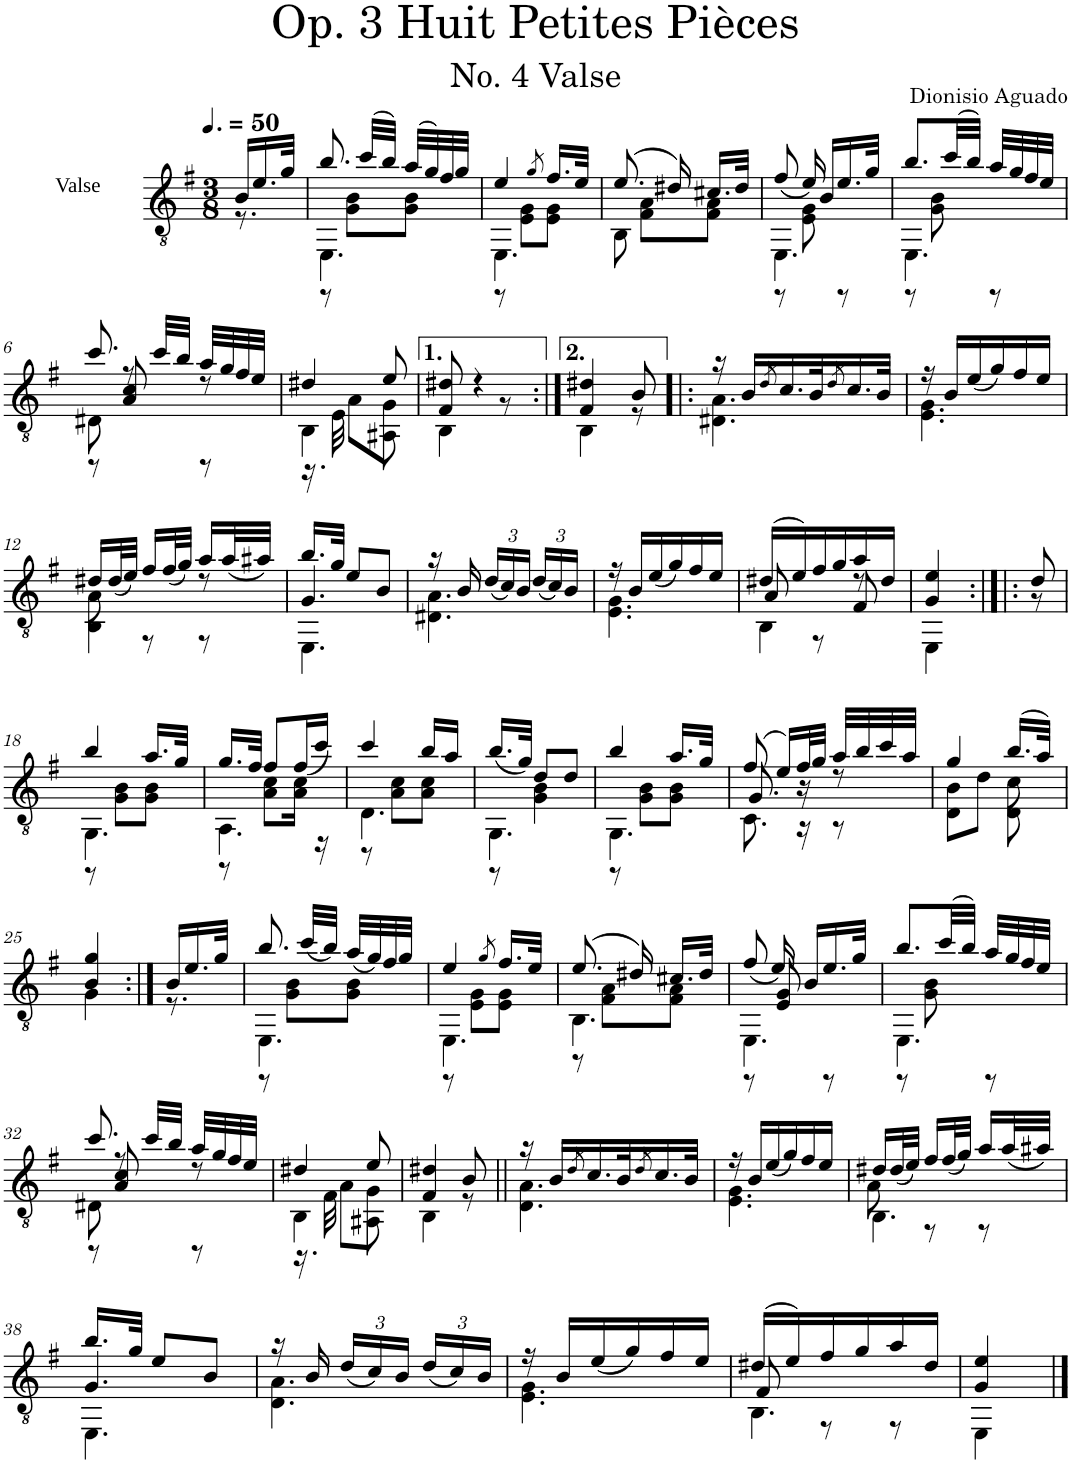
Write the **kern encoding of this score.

**kern
*part1
*staff1
*I"Classical Guitar
*I'Guit.
*clefGv2
*k[f#]
*e:
*M3/8
*MM75
=
*^
16B/LL	8.r
16.e/	.
32g/JJk	.
=1	=1
*	*^
8.b/	4.EE\	8r
.	.	8G\ 8B\L
(32cc/LLL	.	.
32b/JJJ)	.	.
(32a/LLL	.	8G\ 8B\J
32g/)	.	.
32f#/	.	.
32g/JJJ	.	.
=2	=2	=2
4e/	4.EE\	8r
.	.	8E\ 8G\L
8qg/	.	.
16.f#/LL	.	8E\ 8G\J
32e/JJk	.	.
*	*v	*v
=3	=3
(8.e/	8BB\
.	8F#\ 8A\L
16d#X/)	.
16.c#X/LL	8F#\ 8A\J
32d#/JJk	.
=4	=4
*	*^
(<8f#/	4.EE\	8r
16e/)	.	8E\ 8G\
16B/LL	.	.
16.e/	.	8r
32g/JJk	.	.
=5	=5	=5
8.b/L	4.EE\	8r
.	.	8G\ 8B\
(32cc/LL	.	.
32b/JJJ)	.	.
32a/LLL	.	8r
32g/	.	.
32f#/	.	.
32e/JJJ	.	.
!!LO:LB:g=z	!!	!!
=6	=6	=6
8.cc/	8D#X\	8r
.	8r	8A/ 8c/
32cc/LLL	.	.
32b/JJJ	.	.
32a/LLL	8r	8r
32g/	.	.
32f#/	.	.
32e/JJJ	.	.
=7	=7	=7
4d#X/	4BB\	16.r
.	.	32E\
.	.	8A\L
8e/	8AA#X\	8G\J
*	*v	*v
=8	=8
8F#/ 8d#X/	4BB\
4r	.
.	8r
=9:|!	=9:|!
4F#/ 4d#X/	4BB\
8B/	8r
=10!|:	=10!|:
16r	4.D#X\ 4.A\
16B/LL	.
8qd/	.
16.c/	.
32B/K	.
8qd/	.
16.c/	.
32B/JJk	.
=11	=11
16r	4.E\ 4.G\
16B/LL	.
(<16e/	.
16g/)	.
16f#/	.
16e/JJ	.
!!LO:LB:g=z	!!
=12	=12
*	*^
16d#X/LL	4BB\	8A\
(<32d#/L	.	.
32e/JJJ)	.	.
16f#/LL	.	8r
(<32f#/L	.	.
32g/JJJ)	.	.
16a/LL	8r	8r
(<32a/L	.	.
32a#X/JJJ)	.	.
=13	=13	=13
16.b/LL	4.EE\	4.G/
32g/JJk	.	.
8e/L	.	.
8B/J	.	.
*	*v	*v
=14	=14
16r	4.D#X\ 4.A\
16B/	.
*Xbrackettup	*
(<24d/LL	.
24c/)	.
24B/JJ	.
(<24d/LL	.
24c/)	.
24B/JJ	.
=15	=15
16r	4.E\ 4.G\
16B/LL	.
(<16e/	.
16g/)	.
16f#/	.
16e/JJ	.
=16	=16
*	*^
(16d#X/LL	4BB\	8A/
16e/)	.	.
16f#/	.	8r
16g/	.	.
16a/	8r	8F#/
16d#/JJ	.	.
*	*v	*v
=17	=17
4G/ 4e/	4EE\
=17X1:|!|:	=17X1:|!|:
8d/	8r
!!LO:LB:g=z	!!
=18	=18
*	*^
4b/	4.GG\	8r
.	.	8G\ 8B\L
16.a/LL	.	8G\ 8B\J
32g/JJk	.	.
=19	=19	=19
16.g/LL	4.AA\	8r
32f#/JJk	.	.
8f#/L	.	8A\ 8c\L
(<16f#/L	.	16A\ 16c\Jk
16cc/JJ)	.	16r
=20	=20	=20
4cc/	4.D\	8r
.	.	8A\ 8c\L
16b/LL	.	8A\ 8c\J
16a/JJ	.	.
=21	=21	=21
(<16.b/LL	4.GG\	8r
32g/JJk)	.	.
8d/L	.	4G\ 4B\
8d/J	.	.
=22	=22	=22
4b/	4.GG\	8r
.	.	8G\ 8B\L
16.a/LL	.	8G\ 8B\J
32g/JJk	.	.
=23	=23	=23
(>8f#/	8.C\	8.G/
16e/LL)	.	.
32f#/L	16r	16r
32g/JJJ	.	.
32a/LLL	8r	8r
32b/	.	.
32cc/	.	.
32a/JJJ	.	.
=24	=24	=24
4g/	4D\	8B\L
.	.	8d\J
(16.b/LL	8D\	8c\
32a/JJk)	.	.
*	*v	*v
!!LO:LB:g=z
=25	=25
4B/ 4g/	4G\
=26:|!	=26:|!
16B/LL	8.r
16.e/	.
32g/JJk	.
=27	=27
*	*^
8.b/	4.EE\	8r
.	.	8G\ 8B\L
(<32cc/LLL	.	.
32b/JJJ)	.	.
(<32a/LLL	.	8G\ 8B\J
32g/)	.	.
32f#/	.	.
32g/JJJ	.	.
=28	=28	=28
4e/	4.EE\	8r
.	.	8E\ 8G\L
8qg/	.	.
16.f#/LL	.	8E\ 8G\J
32e/JJk	.	.
=29	=29	=29
(8.e/	4.BB\	8r
.	.	8F#\ 8A\L
16d#X/)	.	.
16.c#X/LL	.	8F#\ 8A\J
32d#/JJk	.	.
=30	=30	=30
(<8f#/	4.EE\	8r
16e/)	.	8E/ 8G/
16B/LL	.	.
16.e/	.	8r
32g/JJk	.	.
=31	=31	=31
8.b/L	4.EE\	8r
.	.	8G\ 8B\
(32cc/LL	.	.
32b/JJJ)	.	.
32a/LLL	.	8r
32g/	.	.
32f#/	.	.
32e/JJJ	.	.
!!LO:LB:g=z	!!	!!
=32	=32	=32
8.cc/	8D#X\	8r
.	8r	8A/ 8c/
32cc/LLL	.	.
32b/JJJ	.	.
32a/LLL	8r	8r
32g/	.	.
32f#/	.	.
32e/JJJ	.	.
=33	=33	=33
4d#X/	4BB\	16.r
.	.	32F#\
.	.	8A\L
8e/	8AA#X\	8G\J
*	*v	*v
=34	=34
4F#/ 4d#X/	4BB\
8B/	8r
=35||	=35||
16r	4.D\ 4.A\
16B/LL	.
8qd/	.
16.c/	.
32B/K	.
8qd/	.
16.c/	.
32B/JJk	.
=36	=36
16r	4.E\ 4.G\
16B/LL	.
(<16e/	.
16g/)	.
16f#/	.
16e/JJ	.
=37	=37
*	*^
16d#X/LL	4.BB\	8A\
(<32d#/L	.	.
32e/JJJ)	.	.
16f#/LL	.	8r
(<32f#/L	.	.
32g/JJJ)	.	.
16a/LL	.	8r
(<32a/L	.	.
32a#X/JJJ)	.	.
!!LO:LB:g=z	!!	!!
=38	=38	=38
16.b/LL	4.EE\	4.G/
32g/JJk	.	.
8e/L	.	.
8B/J	.	.
*	*v	*v
=39	=39
16r	4.D\ 4.A\
16B/	.
(<24d/LL	.
24c/)	.
24B/JJ	.
(<24d/LL	.
24c/)	.
24B/JJ	.
=40	=40
16r	4.E\ 4.G\
16B/LL	.
(<16e/	.
16g/)	.
16f#/	.
16e/JJ	.
=41	=41
*	*^
(>16d#X/LL	4.BB\	8F#/
16e/)	.	.
16f#/	.	8r
16g/	.	.
16a/	.	8r
16d#/JJ	.	.
*	*v	*v
=42	=42
4G/ 4e/	4EE\
*v	*v
==
*-
